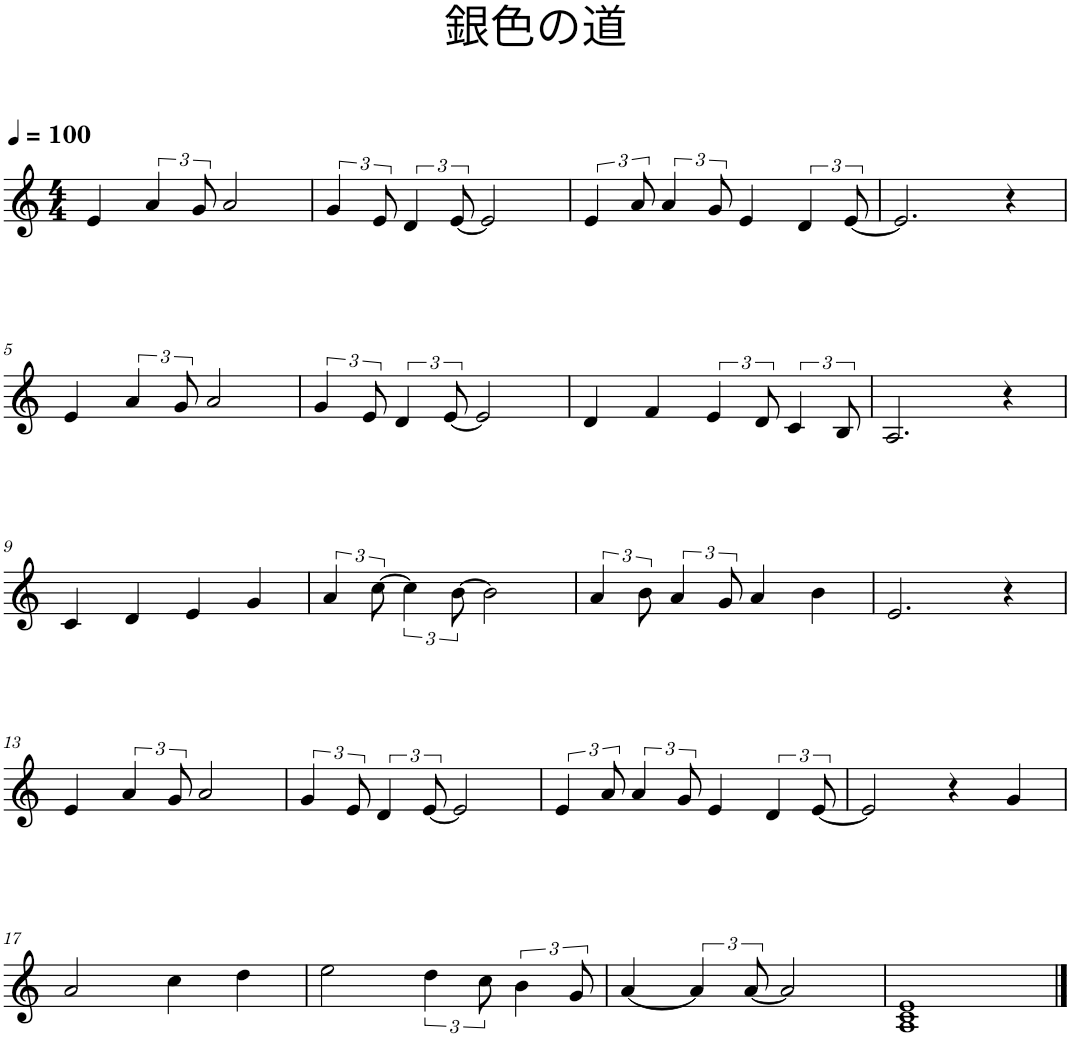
**kern
*part1
*staff1
*I"Piano
*I'Pno.
*clefG2
*k[]
*M4/4
*MM100
=1
4e/
6a/
12g/
2a/
=2
6g/
12e/
6d/
[12e/
2e/]
=3
6e/
12a/
6a/
12g/
4e/
6d/
[12e/
=4
2.e/]
4r
!!LO:LB:g=z
=5
4e/
6a/
12g/
2a/
=6
6g/
12e/
6d/
[12e/
2e/]
=7
4d/
4f/
6e/
12d/
6c/
12B/
=8
2.A/
4r
!!LO:LB:g=z
=9
4c/
4d/
4e/
4g/
=10
6a/
[4cc\
[12b\
2b\]
=11
6a/
12b\
6a/
12g/
4a/
4b\
=12
2.e/
4r
!!LO:LB:g=z
=13
4e/
6a/
12g/
2a/
=14
6g/
12e/
6d/
[12e/
2e/]
=15
6e/
12a/
6a/
12g/
4e/
6d/
[12e/
=16
2e/]
4r
4g/
!!LO:LB:g=z
=17
2a/
4cc\
4dd\
=18
2ee\
6dd\
12cc\
6b\
12g/
=19
[4a/
4a/]
2a/]
=20
1A 1c 1e
==
*-
